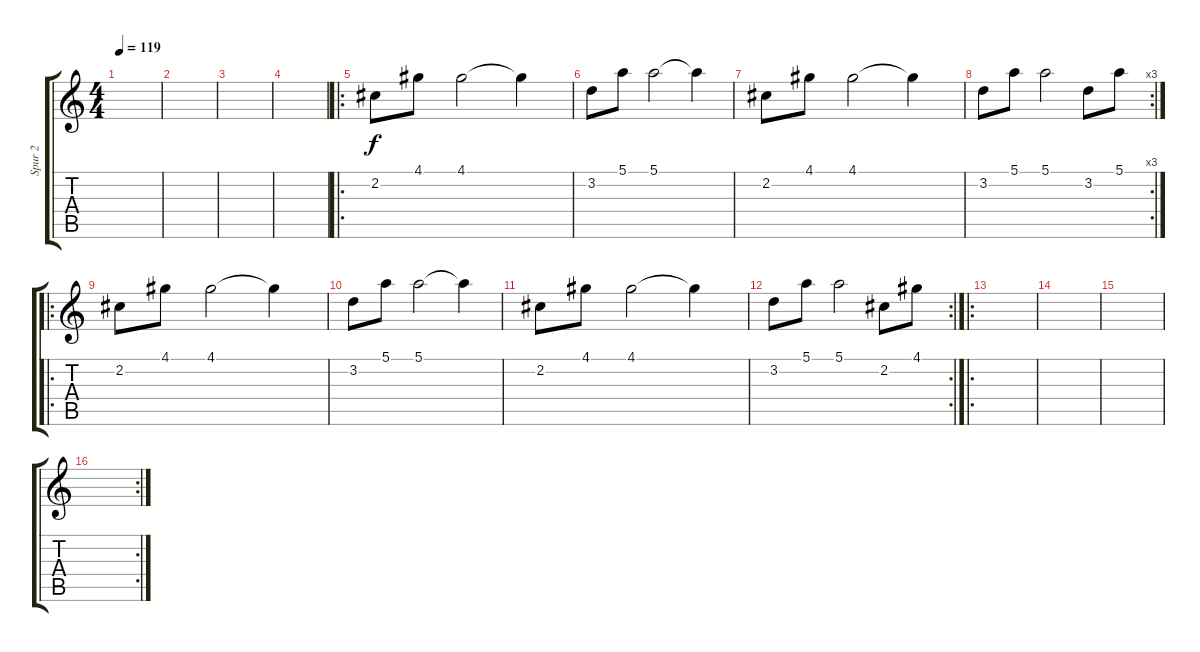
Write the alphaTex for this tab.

\track ("Spur 2" "Spur 2") {instrument overdrivenguitar}
\staff {score tabs}
\tuning (E4 B3 G3 D3 A2 E2) {hide}
\ts (4 4)
\tempo 119
\clef g2
\ks c
|
|
|
|
\ro
2.2.8 4.1.8 4.1.2 4.1{t}.4 |
3.2.8 5.1.8 5.1.2 5.1{t}.4 |
2.2.8 4.1.8 4.1.2 4.1{t}.4 |
\rc 3
3.2.8 5.1.8 5.1.2 3.2.8 5.1.8 |
\ro
2.2.8 4.1.8 4.1.2 4.1{t}.4 |
3.2.8 5.1.8 5.1.2 5.1{t}.4 |
2.2.8 4.1.8 4.1.2 4.1{t}.4 |
\rc 2
3.2.8 5.1.8 5.1.2 2.2.8 4.1.8 |
\ro
|
|
|
\rc 2
